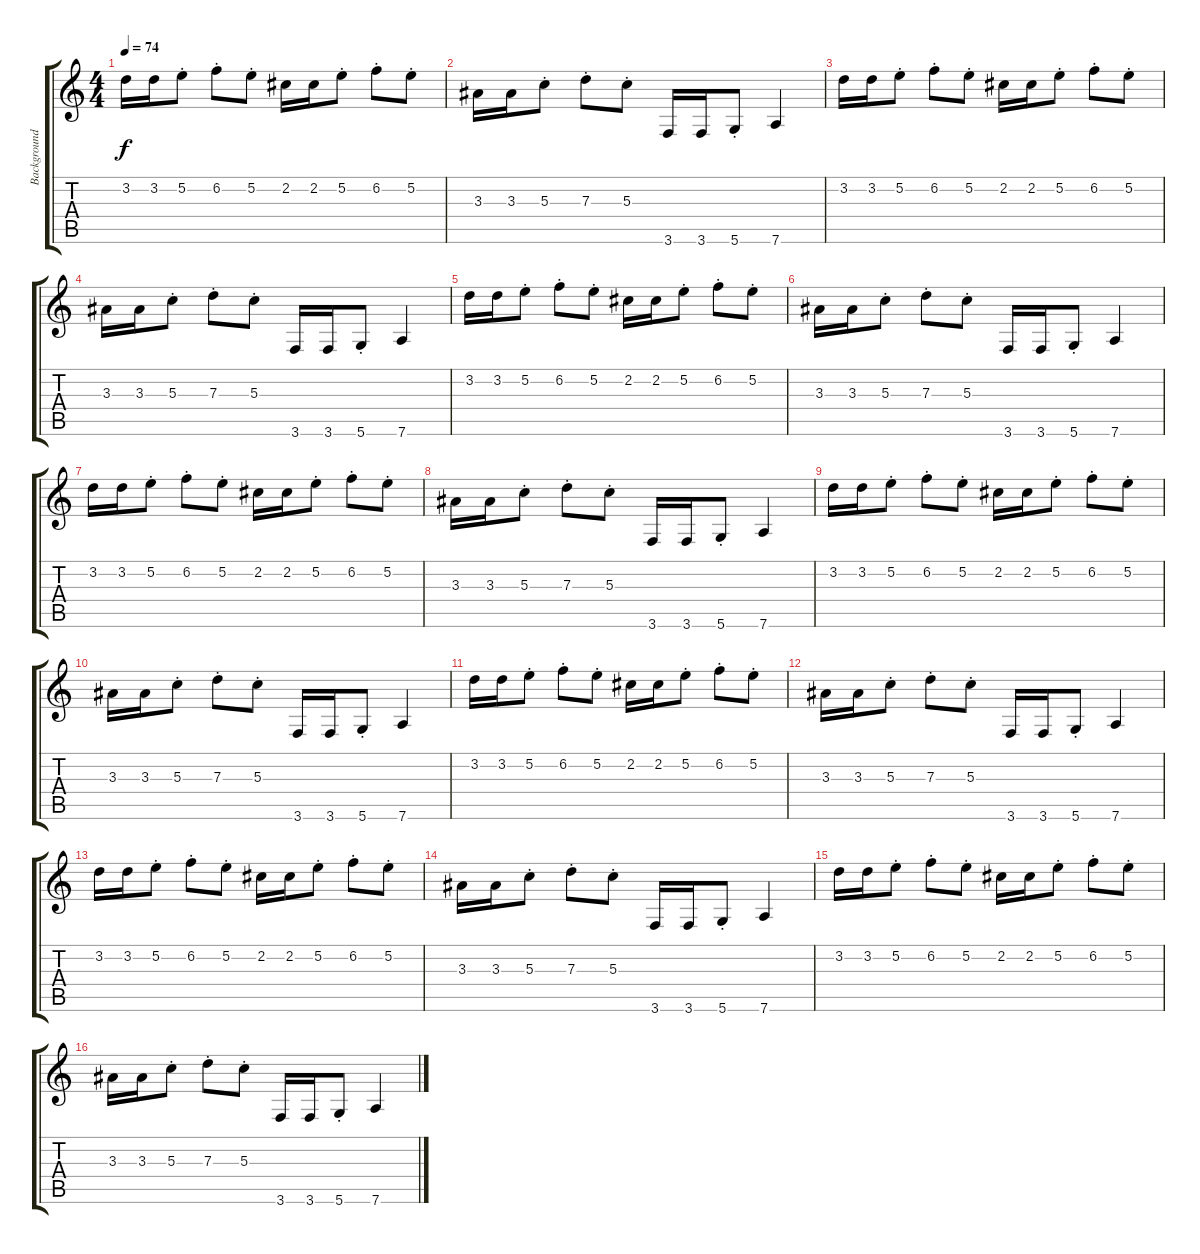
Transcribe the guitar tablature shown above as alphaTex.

\track ("Background melody" "Background") {instrument distortionguitar}
\staff {score tabs}
\tuning (E4 B3 G3 D3 A2 D2) {hide}
\ts (4 4)
\tempo 74
\clef g2
\ks c
3.2.16{dy f instrument distortionguitar} 3.2.16 5.2{st}.8 6.2{st}.8 5.2{st}.8 2.2.16 2.2.16 5.2{st}.8 6.2{st}.8 5.2{st}.8 |
3.3.16 3.3.16 5.3{st}.8 7.3{st}.8 5.3{st}.8 3.6.16 3.6.16 5.6{st}.8 7.6.4 |
3.2.16 3.2.16 5.2{st}.8 6.2{st}.8 5.2{st}.8 2.2.16 2.2.16 5.2{st}.8 6.2{st}.8 5.2{st}.8 |
3.3.16 3.3.16 5.3{st}.8 7.3{st}.8 5.3{st}.8 3.6.16 3.6.16 5.6{st}.8 7.6.4 |
3.2.16 3.2.16 5.2{st}.8 6.2{st}.8 5.2{st}.8 2.2.16 2.2.16 5.2{st}.8 6.2{st}.8 5.2{st}.8 |
3.3.16 3.3.16 5.3{st}.8 7.3{st}.8 5.3{st}.8 3.6.16 3.6.16 5.6{st}.8 7.6.4 |
3.2.16 3.2.16 5.2{st}.8 6.2{st}.8 5.2{st}.8 2.2.16 2.2.16 5.2{st}.8 6.2{st}.8 5.2{st}.8 |
3.3.16 3.3.16 5.3{st}.8 7.3{st}.8 5.3{st}.8 3.6.16 3.6.16 5.6{st}.8 7.6.4 |
3.2.16 3.2.16 5.2{st}.8 6.2{st}.8 5.2{st}.8 2.2.16 2.2.16 5.2{st}.8 6.2{st}.8 5.2{st}.8 |
3.3.16 3.3.16 5.3{st}.8 7.3{st}.8 5.3{st}.8 3.6.16 3.6.16 5.6{st}.8 7.6.4 |
3.2.16 3.2.16 5.2{st}.8 6.2{st}.8 5.2{st}.8 2.2.16 2.2.16 5.2{st}.8 6.2{st}.8 5.2{st}.8 |
3.3.16 3.3.16 5.3{st}.8 7.3{st}.8 5.3{st}.8 3.6.16 3.6.16 5.6{st}.8 7.6.4 |
3.2.16 3.2.16 5.2{st}.8 6.2{st}.8 5.2{st}.8 2.2.16 2.2.16 5.2{st}.8 6.2{st}.8 5.2{st}.8 |
3.3.16 3.3.16 5.3{st}.8 7.3{st}.8 5.3{st}.8 3.6.16 3.6.16 5.6{st}.8 7.6.4 |
3.2.16 3.2.16 5.2{st}.8 6.2{st}.8 5.2{st}.8 2.2.16 2.2.16 5.2{st}.8 6.2{st}.8 5.2{st}.8 |
3.3.16 3.3.16 5.3{st}.8 7.3{st}.8 5.3{st}.8 3.6.16 3.6.16 5.6{st}.8 7.6.4
